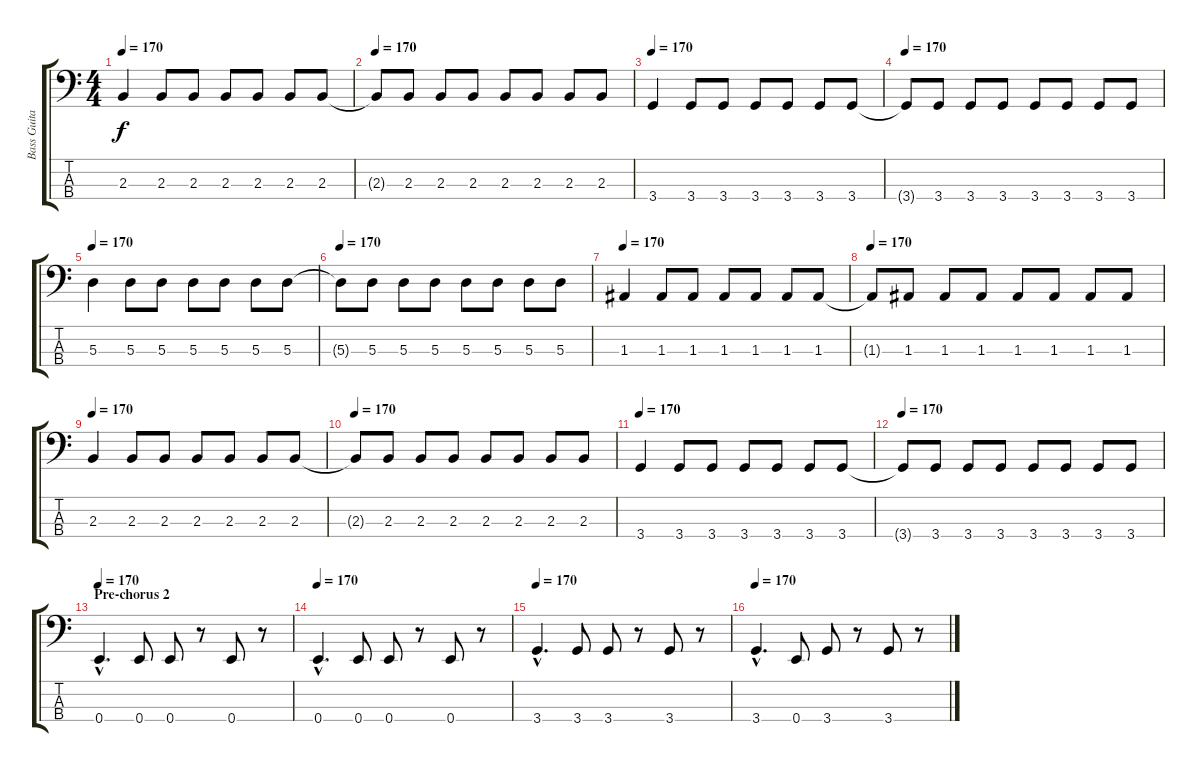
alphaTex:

\track ("Bass Guitar" "Bass Guita") {instrument electricbasspick}
\staff {score tabs}
\tuning (G2 D2 A1 E1) {hide}
\ts (4 4)
\tempo 170
\clef f4
\ks c
2.3.4{dy f} 2.3.8 2.3.8 2.3.8 2.3.8 2.3.8 2.3.8 |
\tempo 170
2.3{t}.8 2.3.8 2.3.8 2.3.8 2.3.8 2.3.8 2.3.8 2.3.8 |
\tempo 170
3.4.4 3.4.8 3.4.8 3.4.8 3.4.8 3.4.8 3.4.8 |
\tempo 170
3.4{t}.8 3.4.8 3.4.8 3.4.8 3.4.8 3.4.8 3.4.8 3.4.8 |
\tempo 170
5.3.4 5.3.8 5.3.8 5.3.8 5.3.8 5.3.8 5.3.8 |
\tempo 170
5.3{t}.8 5.3.8 5.3.8 5.3.8 5.3.8 5.3.8 5.3.8 5.3.8 |
\tempo 170
1.3.4 1.3.8 1.3.8 1.3.8 1.3.8 1.3.8 1.3.8 |
\tempo 170
1.3{t}.8 1.3.8 1.3.8 1.3.8 1.3.8 1.3.8 1.3.8 1.3.8 |
\tempo 170
2.3.4 2.3.8 2.3.8 2.3.8 2.3.8 2.3.8 2.3.8 |
\tempo 170
2.3{t}.8 2.3.8 2.3.8 2.3.8 2.3.8 2.3.8 2.3.8 2.3.8 |
\tempo 170
3.4.4 3.4.8 3.4.8 3.4.8 3.4.8 3.4.8 3.4.8 |
\tempo 170
3.4{t}.8 3.4.8 3.4.8 3.4.8 3.4.8 3.4.8 3.4.8 3.4.8 |
\section ("" "Pre-chorus 2")
\tempo 170
0.4{hac}.4{d} 0.4.8 0.4.8 r.8 0.4.8 r.8 |
\tempo 170
0.4{hac}.4{d} 0.4.8 0.4.8 r.8 0.4.8 r.8 |
\tempo 170
3.4{hac}.4{d} 3.4.8 3.4.8 r.8 3.4.8 r.8 |
\tempo 170
3.4{hac}.4{d} 0.4.8 3.4.8 r.8 3.4.8 r.8
